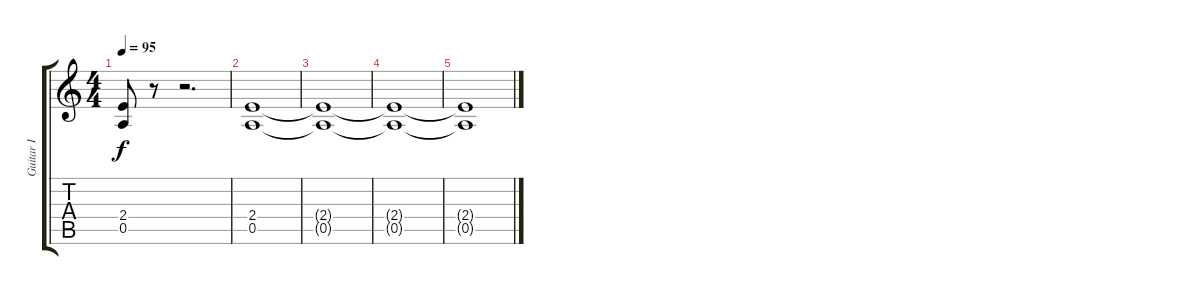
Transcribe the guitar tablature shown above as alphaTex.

\track ("Guitar I" "Guitar I") {instrument distortionguitar}
\staff {score tabs}
\tuning (E4 B3 G3 D3 A2 E2) {hide}
\ts (4 4)
\tempo 95
\clef g2
\ks c
(2.4 0.5).8{dy f} r.8 r.2{d} |
(2.4 0.5).1{volume 6} |
(2.4{t} 0.5{t}).1 |
(2.4{t} 0.5{t}).1{volume 1} |
(2.4{t} 0.5{t}).1
